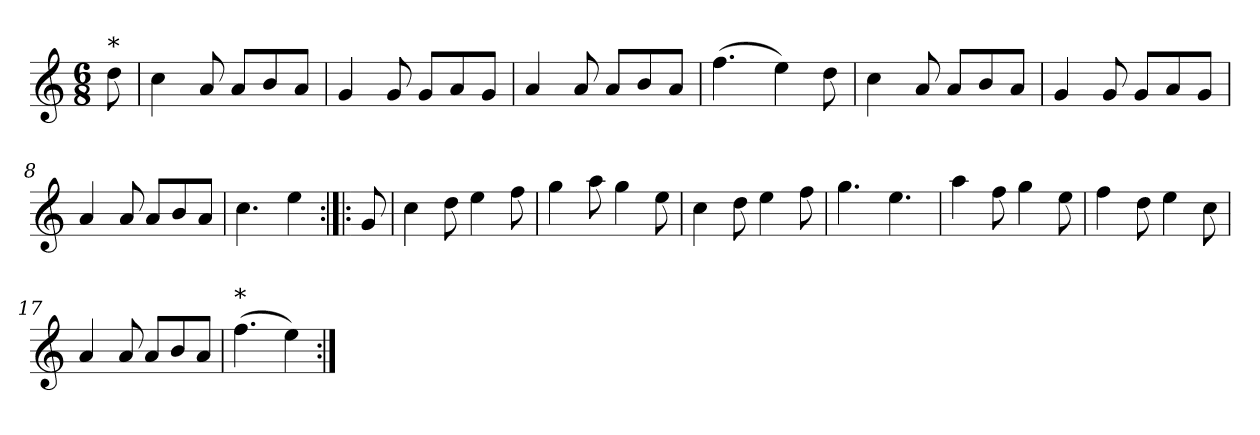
**kern
*part1
*staff1
*clefG2
*k[]
*M6/8
=1
!LO:TX:a:t=*
8dd\
=2
4cc\
8a/
8a/L
8b/
8a/J
=3
4g/
8g/
8g/L
8a/
8g/J
=4
4a/
8a/
8a/L
8b/
8a/J
=5
(>4.ff\
4ee\)
8dd\
=6
4cc\
8a/
8a/L
8b/
8a/J
=7
4g/
8g/
8g/L
8a/
8g/J
=8
4a/
8a/
8a/L
8b/
8a/J
=9
4.cc\
4ee\
!!LO:LB:g=z
=10:|!|:
8g/
=11
4cc\
8dd\
4ee\
8ff\
=12
4gg\
8aa\
4gg\
8ee\
=13
4cc\
8dd\
4ee\
8ff\
=14
4.gg\
4.ee\
=15
4aa\
8ff\
4gg\
8ee\
=16
4ff\
8dd\
4ee\
8cc\
=17
4a/
8a/
8a/L
8b/
8a/J
=18
!LO:TX:a:t=*
(>4.ff\
4ee\)
=:|!
*-
